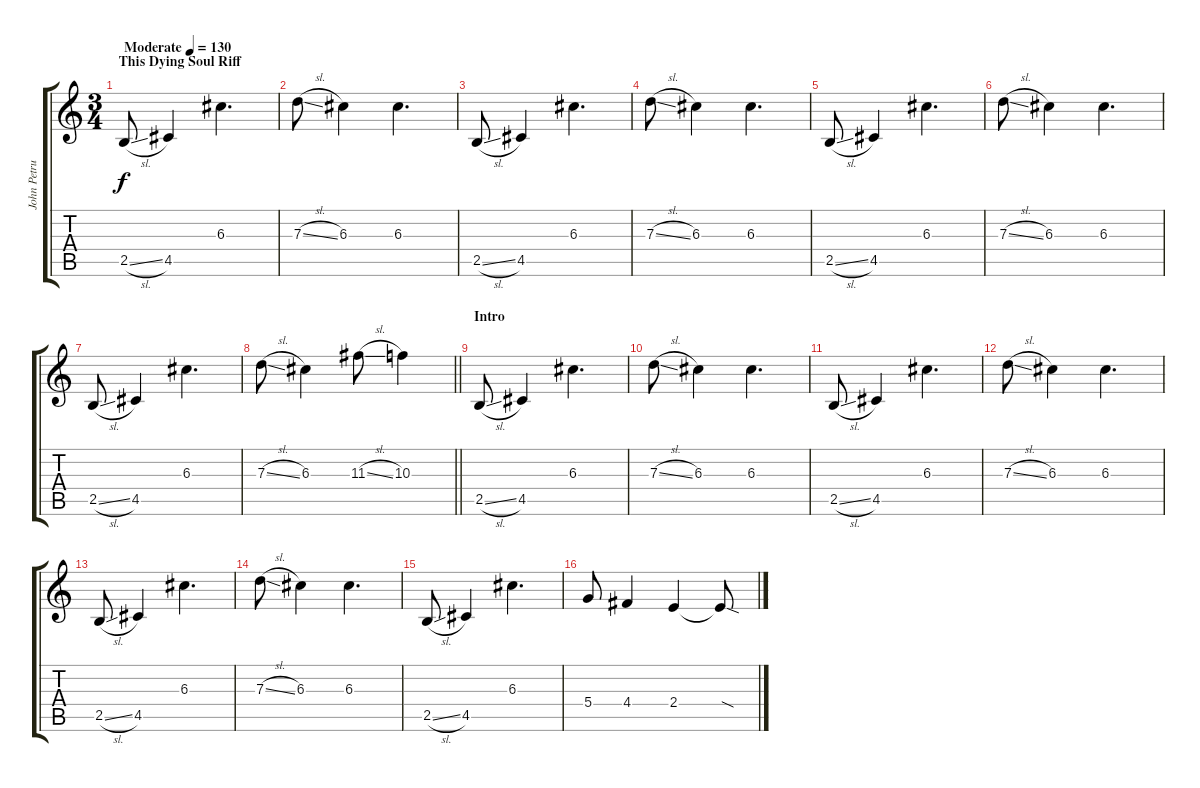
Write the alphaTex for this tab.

\track ("John Petrucci  I" "John Petru") {instrument electricguitarclean}
\staff {score tabs}
\tuning (E4 B3 G3 D3 A2 E2) {hide}
\ts (3 4)
\section ("" "This Dying Soul Riff")
\tempo (130 "Moderate")
\clef g2
\ks c
2.5{sl}.8{dy f instrument electricguitarclean} 4.5.4 6.3.4{d} |
7.3{sl}.8 6.3.4 6.3.4{d} |
2.5{sl}.8 4.5.4 6.3.4{d} |
7.3{sl}.8 6.3.4 6.3.4{d} |
2.5{sl}.8 4.5.4 6.3.4{d} |
7.3{sl}.8 6.3.4 6.3.4{d} |
2.5{sl}.8 4.5.4 6.3.4{d} |
\barLineRight lightlight
7.3{sl}.8 6.3.4 11.3{sl}.8 10.3.4 |
\section ("" "Intro")
2.5{sl}.8 4.5.4 6.3.4{d} |
7.3{sl}.8 6.3.4 6.3.4{d} |
2.5{sl}.8 4.5.4 6.3.4{d} |
7.3{sl}.8 6.3.4 6.3.4{d} |
2.5{sl}.8 4.5.4 6.3.4{d} |
7.3{sl}.8 6.3.4 6.3.4{d} |
2.5{sl}.8 4.5.4 6.3.4{d} |
5.4.8 4.4.4 2.4.4 2.4{sod t}.8
